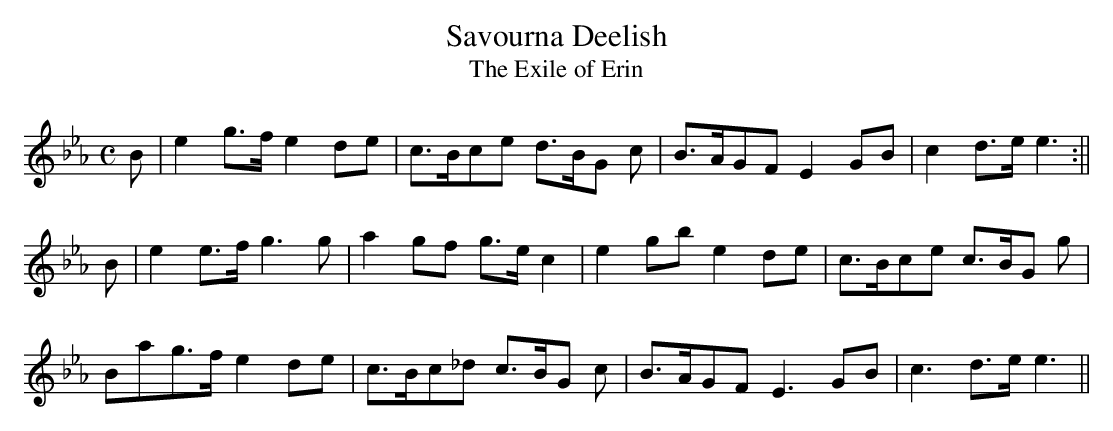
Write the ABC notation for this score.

X:1
T:Savourna Deelish
T:Exile of Erin, The
M:C
L:1/8
K:Eb
B|e2 g>f e2 de|c>Bce d>BG c|B>AGF E2-GB|c2 d>e e3:||
B|e2 e>f g3g|a2gf g>e c2|e2 gb e2 de|c>Bce c>BG g|
Bag>f e2 de|c>Bc_d c>BG c|B>AGF E3GB|c3 d>e e3||
